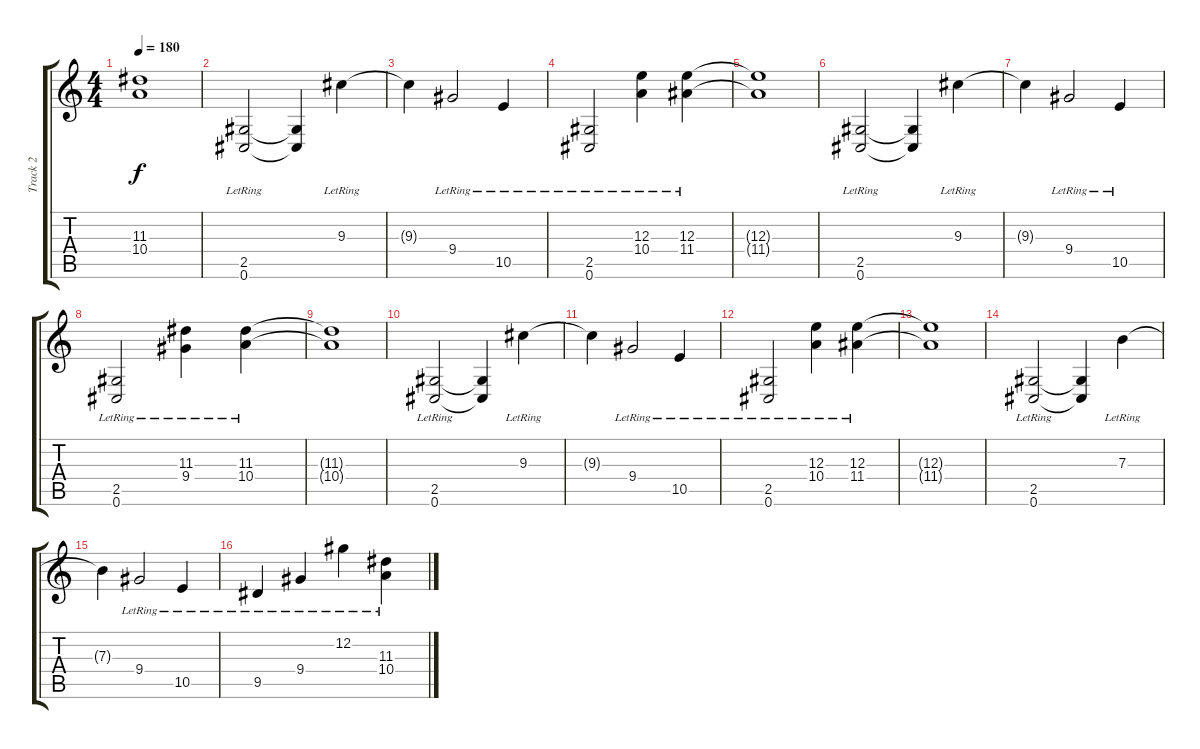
\track ("Track 2" "Track 2") {instrument distortionguitar}
\staff {score tabs}
\tuning (Db4 Ab3 E3 B2 Gb2 Db2) {hide}
\ts (4 4)
\tempo 180
\clef g2
\ks c
(11.3{t} 10.4{t}).1{dy f} |
(2.5{lr} 0.6{lr}).2 (2.5{t} 0.6{t}).4 9.3{lr}.4 |
9.3{t}.4 9.4{lr}.2 10.5{lr}.4 |
(2.5{lr} 0.6{lr}).2 (12.3{lr} 10.4{lr}).4 (12.3{lr} 11.4{lr}).4 |
(12.3{t} 11.4{t}).1 |
(2.5{lr} 0.6{lr}).2 (2.5{t} 0.6{t}).4 9.3{lr}.4 |
9.3{t}.4 9.4{lr}.2 10.5{lr}.4 |
(2.5{lr} 0.6{lr}).2 (11.3{lr} 9.4{lr}).4 (11.3{lr} 10.4{lr}).4 |
(11.3{t} 10.4{t}).1 |
(2.5{lr} 0.6{lr}).2 (2.5{t} 0.6{t}).4 9.3{lr}.4 |
9.3{t}.4 9.4{lr}.2 10.5{lr}.4 |
(2.5{lr} 0.6{lr}).2 (12.3{lr} 10.4{lr}).4 (12.3{lr} 11.4{lr}).4 |
(12.3{t} 11.4{t}).1 |
(2.5{lr} 0.6{lr}).2 (2.5{t} 0.6{t}).4 7.3{lr}.4 |
7.3{t}.4 9.4{lr}.2 10.5{lr}.4 |
9.5{lr}.4 9.4{lr}.4 12.2{lr}.4 (11.3{lr} 10.4{lr}).4
